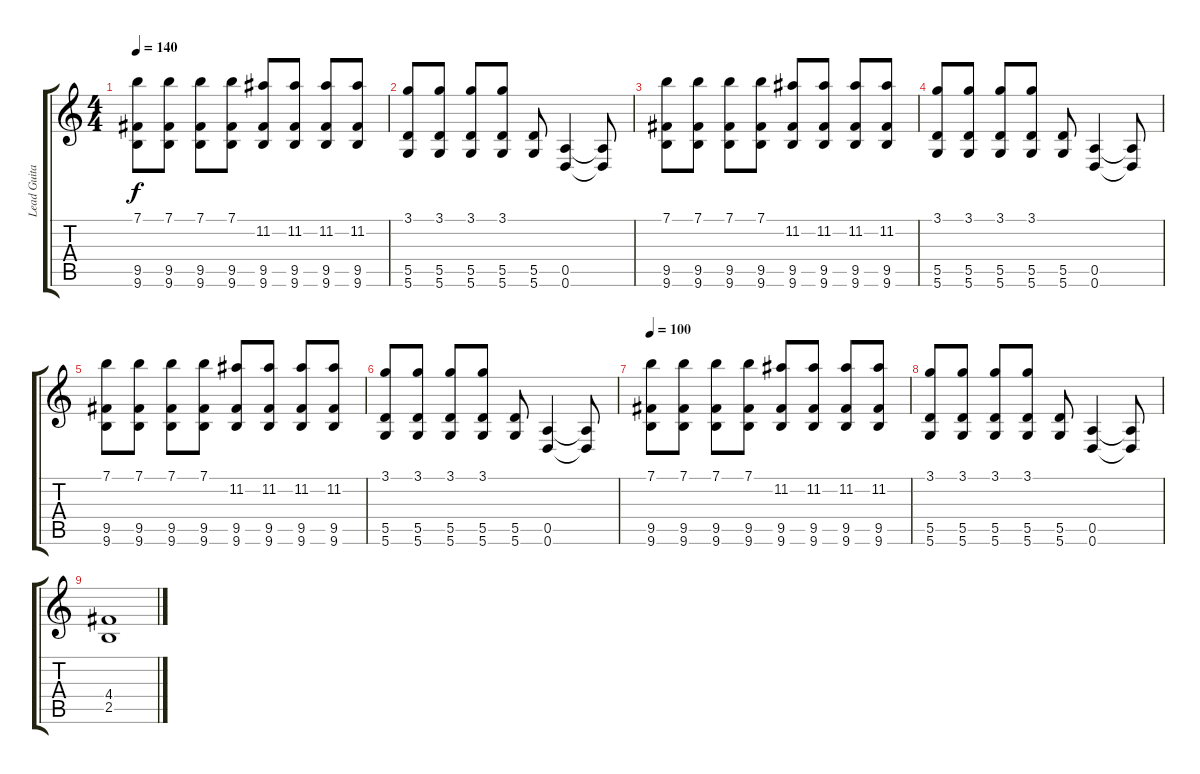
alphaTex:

\track ("Lead Guitar" "Lead Guita") {instrument distortionguitar}
\staff {score tabs}
\tuning (E4 B3 G3 D3 A2 D2) {hide}
\ts (4 4)
\tempo 140
\clef g2
\ks c
(7.1 9.5 9.6).8{dy f} (7.1 9.5 9.6).8 (7.1 9.5 9.6).8 (7.1 9.5 9.6).8 (11.2 9.5 9.6).8 (11.2 9.5 9.6).8 (11.2 9.5 9.6).8 (11.2 9.5 9.6).8 |
(3.1 5.5 5.6).8 (3.1 5.5 5.6).8 (3.1 5.5 5.6).8 (3.1 5.5 5.6).8 (5.5 5.6).8 (0.5 0.6).4 (0.5{t} 0.6{t}).8 |
(7.1 9.5 9.6).8 (7.1 9.5 9.6).8 (7.1 9.5 9.6).8 (7.1 9.5 9.6).8 (11.2 9.5 9.6).8 (11.2 9.5 9.6).8 (11.2 9.5 9.6).8 (11.2 9.5 9.6).8 |
(3.1 5.5 5.6).8 (3.1 5.5 5.6).8 (3.1 5.5 5.6).8 (3.1 5.5 5.6).8 (5.5 5.6).8 (0.5 0.6).4 (0.5{t} 0.6{t}).8 |
(7.1 9.5 9.6).8 (7.1 9.5 9.6).8 (7.1 9.5 9.6).8 (7.1 9.5 9.6).8 (11.2 9.5 9.6).8 (11.2 9.5 9.6).8 (11.2 9.5 9.6).8 (11.2 9.5 9.6).8 |
(3.1 5.5 5.6).8 (3.1 5.5 5.6).8 (3.1 5.5 5.6).8 (3.1 5.5 5.6).8 (5.5 5.6).8 (0.5 0.6).4 (0.5{t} 0.6{t}).8 |
\tempo 100
(7.1 9.5 9.6).8 (7.1 9.5 9.6).8 (7.1 9.5 9.6).8 (7.1 9.5 9.6).8 (11.2 9.5 9.6).8 (11.2 9.5 9.6).8 (11.2 9.5 9.6).8 (11.2 9.5 9.6).8 |
(3.1 5.5 5.6).8 (3.1 5.5 5.6).8 (3.1 5.5 5.6).8 (3.1 5.5 5.6).8 (5.5 5.6).8 (0.5 0.6).4 (0.5{t} 0.6{t}).8 |
(4.4 2.5).1
